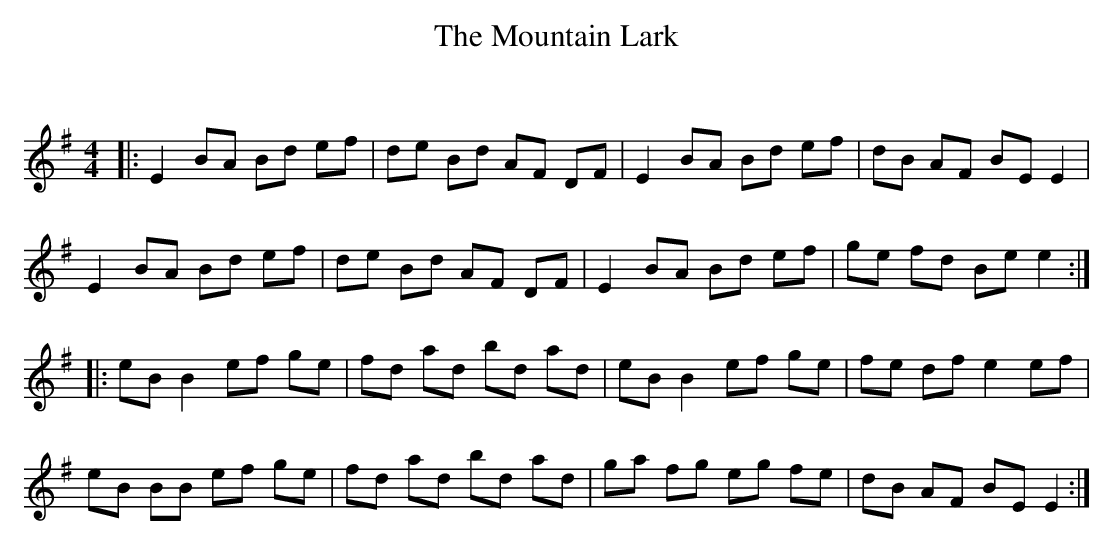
X:1
T: The Mountain Lark
C:
Q: 232
K:Em
M:4/4
L:1/8
|:E2 BA Bd ef|de Bd AF DF|E2 BA Bd ef|dB AF BE E2|
E2 BA Bd ef|de Bd AF DF|E2 BA Bd ef|ge fd Be e2:|
|:eB B2 ef ge|fd ad bd ad|eB B2 ef ge|fe df e2 ef|
eB BB ef ge|fd ad bd ad|ga fg eg fe|dB AF BE E2:|
